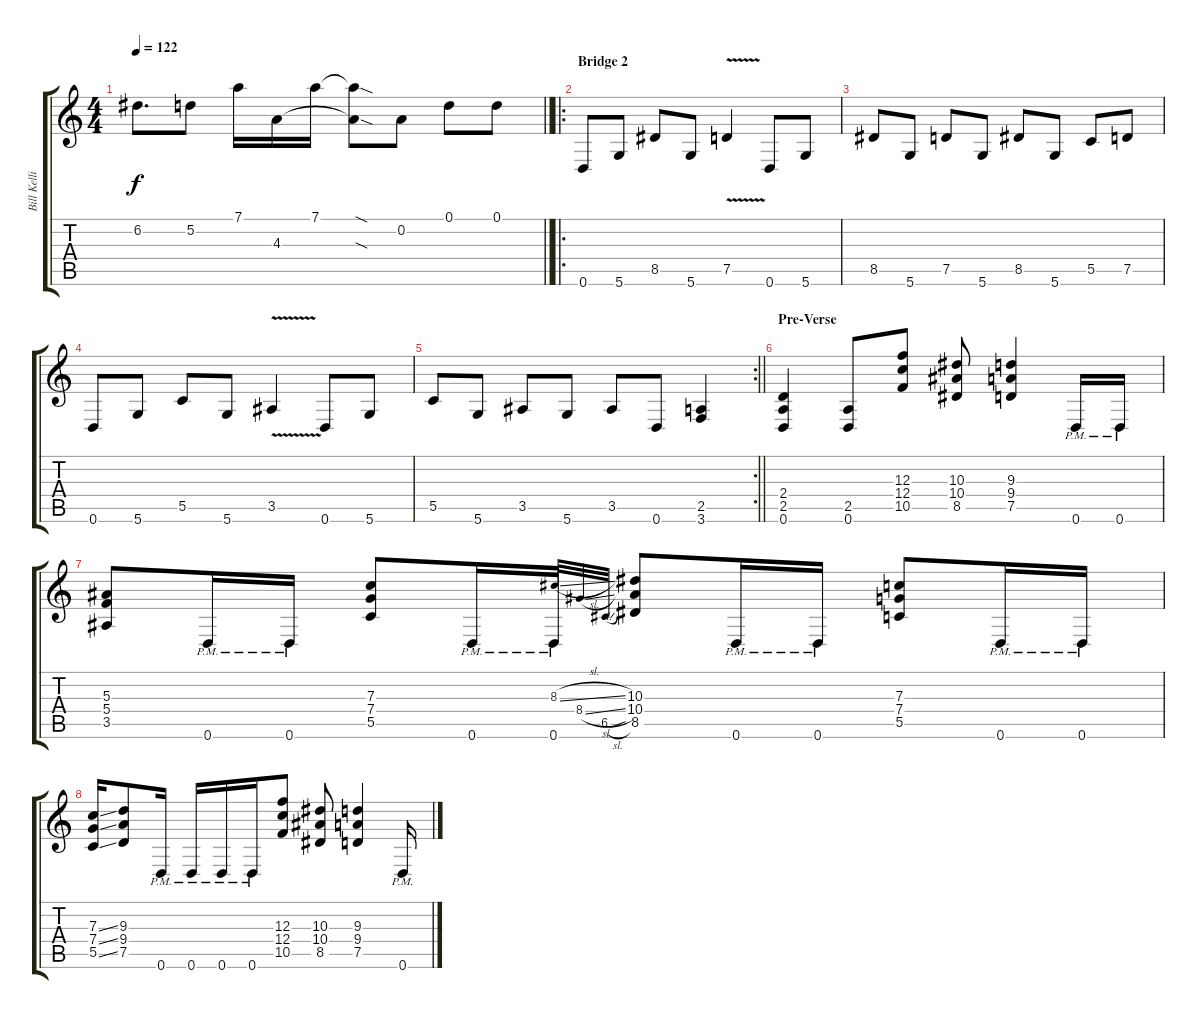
\track ("Bill Kelliher" "Bill Kelli") {instrument overdrivenguitar}
\staff {score tabs}
\tuning (D4 A3 F3 C3 G2 D2) {hide}
\ts (4 4)
\tempo 122
\clef g2
\barLineRight lightlight
\ks c
6.2.8{d dy f} 5.2.8 7.1.16 4.3.16 7.1.16 (7.1{sod t} 4.3{sod t}).8 0.2.8 0.1.8 0.1.8 |
\ro
\section ("" "Bridge 2")
0.6.8 5.6.8 8.5.8 5.6.8 7.5{v}.4 0.6.8 5.6.8 |
8.5.8 5.6.8 7.5.8 5.6.8 8.5.8 5.6.8 5.5.8 7.5.8 |
0.6.8 5.6.8 5.5.8 5.6.8 3.5{v}.4 0.6.8 5.6.8 |
\rc 2
\barLineRight lightlight
5.5.8 5.6.8 3.5.8 5.6.8 3.5.8 0.6.8 (2.5 3.6).4 |
\section ("" "Pre-Verse")
(2.4 2.5 0.6).4 (2.5 0.6).8 (12.3 12.4 10.5).8 (10.3 10.4 8.5).8 (9.3 9.4 7.5).4 0.6{pm}.16 0.6{pm}.16 |
(5.3 5.4 3.5).8 0.6{pm}.16 0.6{pm}.16 (7.3 7.4 5.5).8 0.6{pm}.16 0.6{pm}.16 8.3{sl}.32{gr onbeat} 8.4{sl}.32{gr onbeat} 6.5{sl}.32{gr onbeat} (10.3 10.4 8.5).8 0.6{pm}.16 0.6{pm}.16 (7.3 7.4 5.5).8 0.6{pm}.16 0.6{pm}.16 |
(7.3{ss} 7.4{ss} 5.5{ss}).16 (9.3 9.4 7.5).8 0.6{pm}.16 0.6{pm}.16 0.6{pm}.16 0.6{pm}.16 (12.3 12.4 10.5).8 (10.3 10.4 8.5).8 (9.3 9.4 7.5).4 0.6{pm}.16
